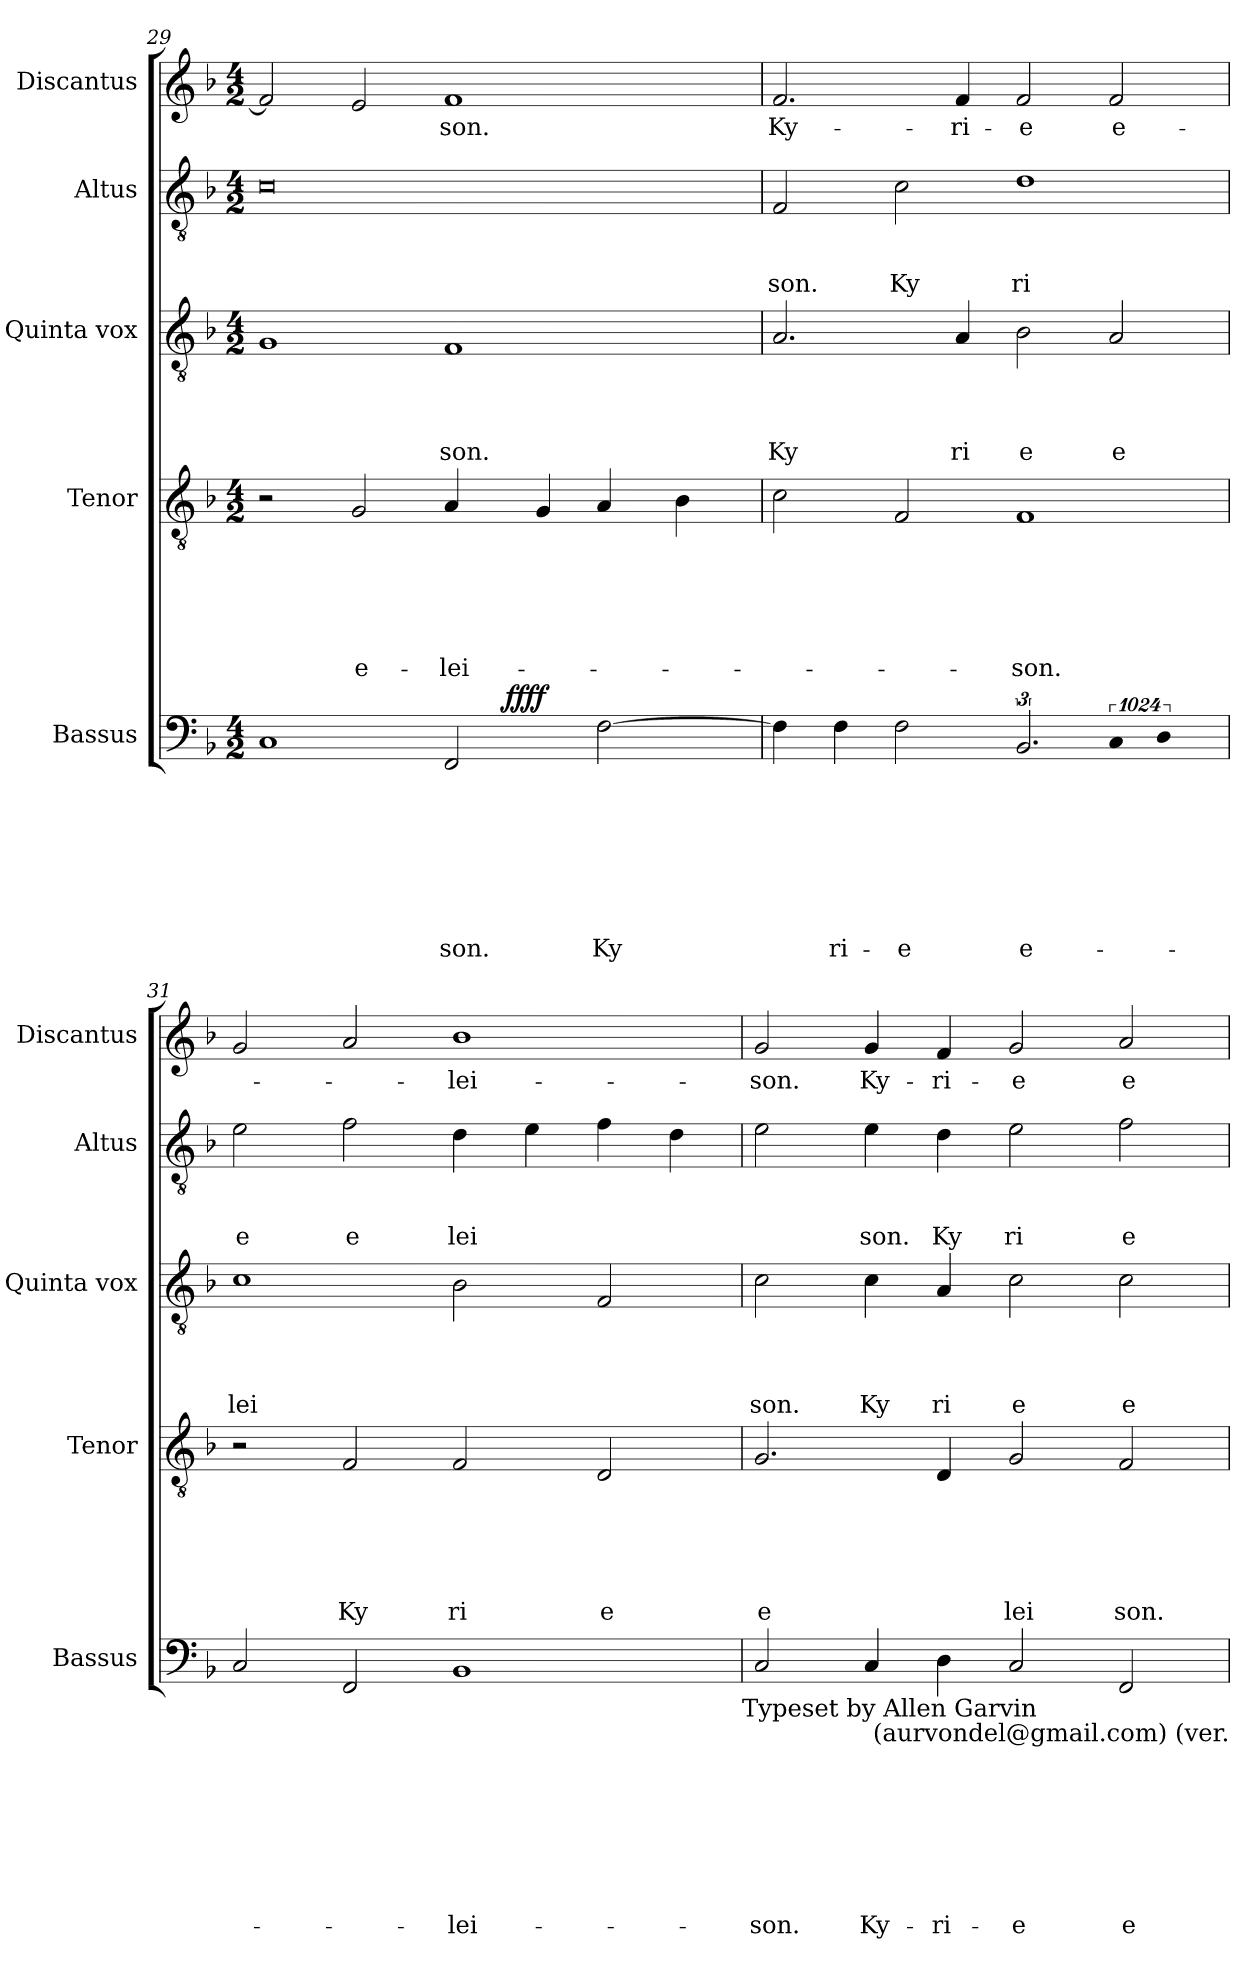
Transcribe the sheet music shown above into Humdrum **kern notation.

**kern	**text	**text	**text	**text	**text	**text	**text	**text	**dynam	**kern	**text	**text	**text	**text	**text	**text	**kern	**text	**text	**text	**text	**kern	**text	**text	**text	**kern	**text
*part5	*part5	*part5	*part5	*part5	*part5	*part5	*part5	*part5	*part5	*part4	*part4	*part4	*part4	*part4	*part4	*part4	*part3	*part3	*part3	*part3	*part3	*part2	*part2	*part2	*part2	*part1	*part1
*staff5	*staff5	*staff5	*staff5	*staff5	*staff5	*staff5	*staff5	*staff5	*staff5	*staff4	*staff4	*staff4	*staff4	*staff4	*staff4	*staff4	*staff3	*staff3	*staff3	*staff3	*staff3	*staff2	*staff2	*staff2	*staff2	*staff1	*staff1
*I"Bassus	*	*	*	*	*	*	*	*	*	*I"Tenor	*	*	*	*	*	*	*I"Quinta vox	*	*	*	*	*I"Altus	*	*	*	*I"Discantus	*
*I'Bassus	*	*	*	*	*	*	*	*	*	*I'Tenor	*	*	*	*	*	*	*I'Quinta vox	*	*	*	*	*I'Altus	*	*	*	*I'Discantus	*
*clefF4	*	*	*	*	*	*	*	*	*	*clefGv2	*	*	*	*	*	*	*clefGv2	*	*	*	*	*clefGv2	*	*	*	*clefG2	*
*ITrd-3c-5	*	*	*	*	*	*	*	*	*	*ITrd-3c-5	*	*	*	*	*	*	*	*	*	*	*	*ITrd-3c-5	*	*	*	*ITrd-3c-5	*
*k[b-e-]	*	*	*	*	*	*	*	*	*	*k[b-e-]	*	*	*	*	*	*	*k[b-]	*	*	*	*	*k[b-e-]	*	*	*	*k[b-e-]	*
*B-:	*	*	*	*	*	*	*	*	*	*B-:	*	*	*	*	*	*	*F:	*	*	*	*	*B-:	*	*	*	*B-:	*
*M4/2	*	*	*	*	*	*	*	*	*	*M4/2	*	*	*	*	*	*	*M4/2	*	*	*	*	*M4/2	*	*	*	*M4/2	*
=29	=29	=29	=29	=29	=29	=29	=29	=29	=29	=29	=29	=29	=29	=29	=29	=29	=29	=29	=29	=29	=29	=29	=29	=29	=29	=29	=29
*^	*	*	*	*	*	*	*	*	*	*	*	*	*	*	*	*	*	*	*	*	*	*	*	*	*	*	*
1F	1ryy	.	.	.	.	.	.	.	.	.	2r	.	.	.	.	.	.	1G	.	.	.	.	0f	.	.	.	2b-/]	.
!	!	!	!	!	!	!	!	!	!	!	!	!	!	!	!	!	!LO:LY:b	!	!	!	!	!	!	!	!	!	!	!
.	.	.	.	.	.	.	.	.	.	.	2c/	.	.	.	.	.	e-	.	.	.	.	.	.	.	.	.	2a/	.
!	!	!	!	!	!	!	!	!	!LO:LY:b	!	!	!	!	!	!	!	!LO:LY:b	!	!	!	!	!LO:LY:b	!	!	!	!	!	!LO:LY:b
2BB-/	8ryy	.	.	.	.	.	.	.	son.	.	4d/	.	.	.	.	.	-lei-	1F	.	.	.	-son.	.	.	.	.	1b-	-son.
.	32.ryy	.	.	.	.	.	.	.	.	.	.	.	.	.	.	.	.	.	.	.	.	.	.	.	.	.	.	.
!	!	!	!	!	!	!	!	!	!	!LO:DY:b	!	!	!	!	!	!	!	!	!	!	!	!	!	!	!	!	!	!
.	2ryy	.	.	.	.	.	.	.	.	ffff	.	.	.	.	.	.	.	.	.	.	.	.	.	.	.	.	.	.
.	.	.	.	.	.	.	.	.	.	.	4c/	.	.	.	.	.	.	.	.	.	.	.	.	.	.	.	.	.
!	!	!	!	!	!	!	!	!	!LO:LY:b	!	!	!	!	!	!	!	!	!	!	!	!	!	!	!	!	!	!	!
[<2B-\	.	.	.	.	.	.	.	.	Ky	.	4d/	.	.	.	.	.	.	.	.	.	.	.	.	.	.	.	.	.
.	4ryy	.	.	.	.	.	.	.	.	.	.	.	.	.	.	.	.	.	.	.	.	.	.	.	.	.	.	.
.	.	.	.	.	.	.	.	.	.	.	4e-\	.	.	.	.	.	.	.	.	.	.	.	.	.	.	.	.	.
.	16ryy	.	.	.	.	.	.	.	.	.	.	.	.	.	.	.	.	.	.	.	.	.	.	.	.	.	.	.
.	64ryy	.	.	.	.	.	.	.	.	.	.	.	.	.	.	.	.	.	.	.	.	.	.	.	.	.	.	.
!!LO:LB:g=z
=30	=30	=30	=30	=30	=30	=30	=30	=30	=30	=30	=30	=30	=30	=30	=30	=30	=30	=30	=30	=30	=30	=30	=30	=30	=30	=30	=30	=30
!	!	!	!	!	!	!	!	!	!	!	!	!	!	!	!	!	!	!	!	!	!	!LO:LY:b	!	!	!	!LO:LY:b	!	!LO:LY:b
*v	*v	*	*	*	*	*	*	*	*	*	*	*	*	*	*	*	*	*	*	*	*	*	*	*	*	*	*	*
4B-\]	.	.	.	.	.	.	.	.	.	2f\	.	.	.	.	.	.	2.A/	.	.	.	Ky	2B-/	.	.	son.	2.b-/	Ky-
!	!	!	!	!	!	!	!	!LO:LY:b	!	!	!	!	!	!	!	!	!	!	!	!	!	!	!	!	!	!	!
4B-\	.	.	.	.	.	.	.	ri-	.	.	.	.	.	.	.	.	.	.	.	.	.	.	.	.	.	.	.
!	!	!	!	!	!	!	!	!LO:LY:b	!	!	!	!	!	!	!	!	!	!	!	!	!	!	!	!	!LO:LY:b	!	!
2B-\	.	.	.	.	.	.	.	-e	.	2B-/	.	.	.	.	.	.	.	.	.	.	.	2f\	.	.	Ky	.	.
!	!	!	!	!	!	!	!	!	!	!	!	!	!	!	!	!	!	!	!	!	!LO:LY:b	!	!	!	!	!	!LO:LY:b
.	.	.	.	.	.	.	.	.	.	.	.	.	.	.	.	.	4A/	.	.	.	ri	.	.	.	.	4b-/	-ri-
!	!	!	!	!	!	!	!	!LO:LY:b	!	!	!	!	!	!	!	!LO:LY:b	!	!	!	!	!LO:LY:b	!	!	!	!LO:LY:b	!	!LO:LY:b
3.E-/	.	.	.	.	.	.	.	e-	.	1B-	.	.	.	.	.	-son.	2B-\	.	.	.	e	1g	.	.	ri	2b-/	-e
!LO:N:vis=4	!	!	!	!	!	!	!	!	!	!	!	!	!	!	!	!	!	!	!	!	!LO:LY:b	!	!	!	!	!	!LO:LY:b
4096%683F/	.	.	.	.	.	.	.	.	.	.	.	.	.	.	.	.	2A/	.	.	.	e	.	.	.	.	2b-/	e-
!LO:N:vis=2	!	!	!	!	!	!	!	!	!	!	!	!	!	!	!	!	!	!	!	!	!	!	!	!	!	!	!
4096%1365G\	.	.	.	.	.	.	.	.	.	.	.	.	.	.	.	.	.	.	.	.	.	.	.	.	.	.	.
=31	=31	=31	=31	=31	=31	=31	=31	=31	=31	=31	=31	=31	=31	=31	=31	=31	=31	=31	=31	=31	=31	=31	=31	=31	=31	=31	=31
!	!	!	!	!	!	!	!	!	!	!	!	!	!	!	!	!	!	!	!	!	!LO:LY:b	!	!	!	!LO:LY:b	!	!
2F/	.	.	.	.	.	.	.	.	.	2r	.	.	.	.	.	.	1c	.	.	.	lei	2a\	.	.	e	2cc/	.
!	!	!	!	!	!	!	!	!	!	!	!	!	!	!	!	!LO:LY:b	!	!	!	!	!	!	!	!	!LO:LY:b	!	!
2BB-/	.	.	.	.	.	.	.	.	.	2B-/	.	.	.	.	.	Ky	.	.	.	.	.	2b-\	.	.	e	2dd/	.
!	!	!	!	!	!	!	!	!LO:LY:b	!	!	!	!	!	!	!	!LO:LY:b	!	!	!	!	!	!	!	!	!LO:LY:b	!	!LO:LY:b
1E-	.	.	.	.	.	.	.	-lei-	.	2B-/	.	.	.	.	.	ri	2B-\	.	.	.	.	4g\	.	.	lei	1ee-	-lei-
.	.	.	.	.	.	.	.	.	.	.	.	.	.	.	.	.	.	.	.	.	.	4a\	.	.	.	.	.
!	!	!	!	!	!	!	!	!	!	!	!	!	!	!	!	!LO:LY:b	!	!	!	!	!	!	!	!	!	!	!
.	.	.	.	.	.	.	.	.	.	2G/	.	.	.	.	.	e	2F/	.	.	.	.	4b-\	.	.	.	.	.
.	.	.	.	.	.	.	.	.	.	.	.	.	.	.	.	.	.	.	.	.	.	4g\	.	.	.	.	.
!LO:TX:b:t=Typeset by Allen Garvin	!	!	!	!	!	!	!	!	!	!	!	!	!	!	!	!	!	!	!	!	!	!	!	!	!	!	!
=32	=32	=32	=32	=32	=32	=32	=32	=32	=32	=32	=32	=32	=32	=32	=32	=32	=32	=32	=32	=32	=32	=32	=32	=32	=32	=32	=32
!	!	!	!	!	!	!	!	!LO:LY:b	!	!	!	!	!	!	!	!LO:LY:b	!	!	!	!	!LO:LY:b	!	!	!	!	!	!LO:LY:b
2F/	.	.	.	.	.	.	.	-son.	.	2.c/	.	.	.	.	.	e	2c\	.	.	.	son.	2a\	.	.	.	2cc/	-son.
!	!	!	!	!	!	!	!	!LO:LY:b	!	!	!	!	!	!	!	!	!	!	!	!	!LO:LY:b	!	!	!	!LO:LY:b	!	!LO:LY:b
4F/	.	.	.	.	.	.	.	Ky-	.	.	.	.	.	.	.	.	4c\	.	.	.	Ky	4a\	.	.	son.	4cc/	Ky-
!	!	!	!	!	!	!	!	!LO:LY:b	!	!	!	!	!	!	!	!	!	!	!	!	!LO:LY:b	!	!	!	!LO:LY:b	!	!LO:LY:b
4G\	.	.	.	.	.	.	.	-ri-	.	4G/	.	.	.	.	.	.	4A/	.	.	.	ri	4g\	.	.	Ky	4b-/	-ri-
!	!	!	!	!	!	!	!	!LO:LY:b	!	!	!	!	!	!	!	!LO:LY:b	!	!	!	!	!LO:LY:b	!	!	!	!LO:LY:b	!	!LO:LY:b
2F/	.	.	.	.	.	.	.	-e	.	2c/	.	.	.	.	.	lei	2c\	.	.	.	e	2a\	.	.	ri	2cc/	-e
!	!	!	!	!	!	!	!	!LO:LY:b	!	!	!	!	!	!	!	!LO:LY:b	!	!	!	!	!LO:LY:b	!	!	!	!LO:LY:b	!	!LO:LY:b
2BB-/	.	.	.	.	.	.	.	e-	.	2B-/	.	.	.	.	.	son.	2c\	.	.	.	e	2b-\	.	.	e	2dd/	e-
!LO:TX:b:t=(aurvondel@gmail.com) (ver.	!	!	!	!	!	!	!	!	!	!	!	!	!	!	!	!	!	!	!	!	!	!	!	!	!	!	!
=	=	=	=	=	=	=	=	=	=	=	=	=	=	=	=	=	=	=	=	=	=	=	=	=	=	=	=
*-	*-	*-	*-	*-	*-	*-	*-	*-	*-	*-	*-	*-	*-	*-	*-	*-	*-	*-	*-	*-	*-	*-	*-	*-	*-	*-	*-
